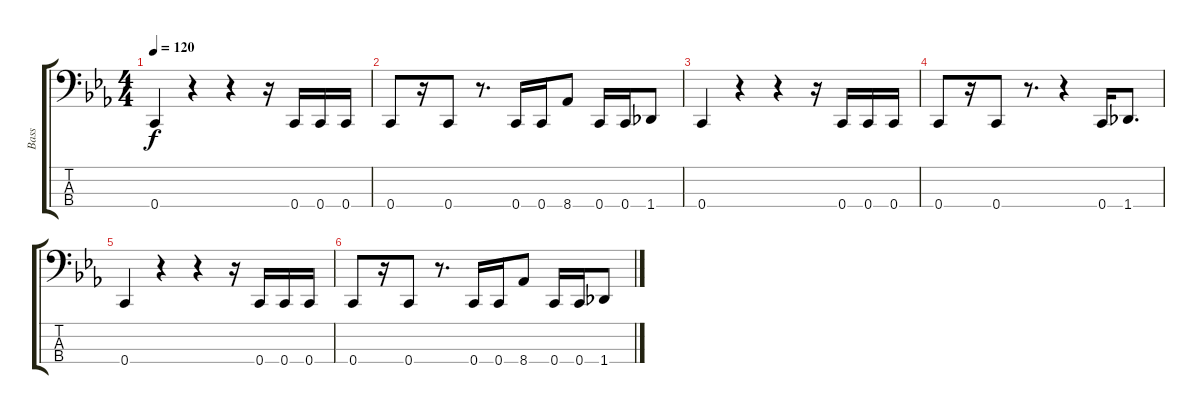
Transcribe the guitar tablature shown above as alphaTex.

\track ("Bass" "Bass") {instrument electricbassfinger}
\staff {score tabs}
\tuning (F2 C2 G1 C1) {hide}
\ts (4 4)
\tempo 120
\clef f4
\ks cminor
0.4.4{dy f} r.4 r.4 r.16 0.4.16 0.4.16 0.4.16 |
0.4.8 r.16 0.4.8 r.8{d} 0.4.16 0.4.16 8.4.8 0.4.16 0.4.16 1.4.8 |
0.4.4 r.4 r.4 r.16 0.4.16 0.4.16 0.4.16 |
0.4.8 r.16 0.4.8 r.8{d} r.4 0.4.16 1.4.8{d} |
0.4.4 r.4 r.4 r.16 0.4.16 0.4.16 0.4.16 |
0.4.8 r.16 0.4.8 r.8{d} 0.4.16 0.4.16 8.4.8 0.4.16 0.4.16 1.4.8
